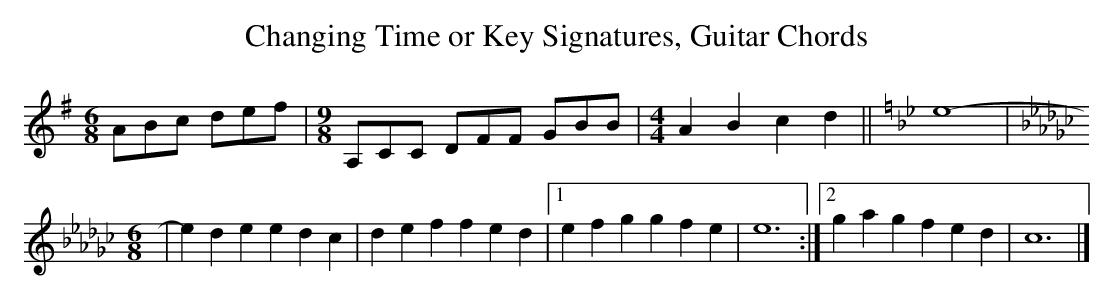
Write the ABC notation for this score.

X:1
T:Changing Time or Key Signatures, Guitar Chords
M: 6/8
K: G
 ABc def |\
M: 9/8
A,CC DFF GBB |[M:4/4]a,2b,2c2d2 ||[L:1/4][K:Bb]\e4|
K: Gb
M: 6/8
| -ede edc | def fed |1 efg gfe | e6 :|2 gag fed | c6 |]
